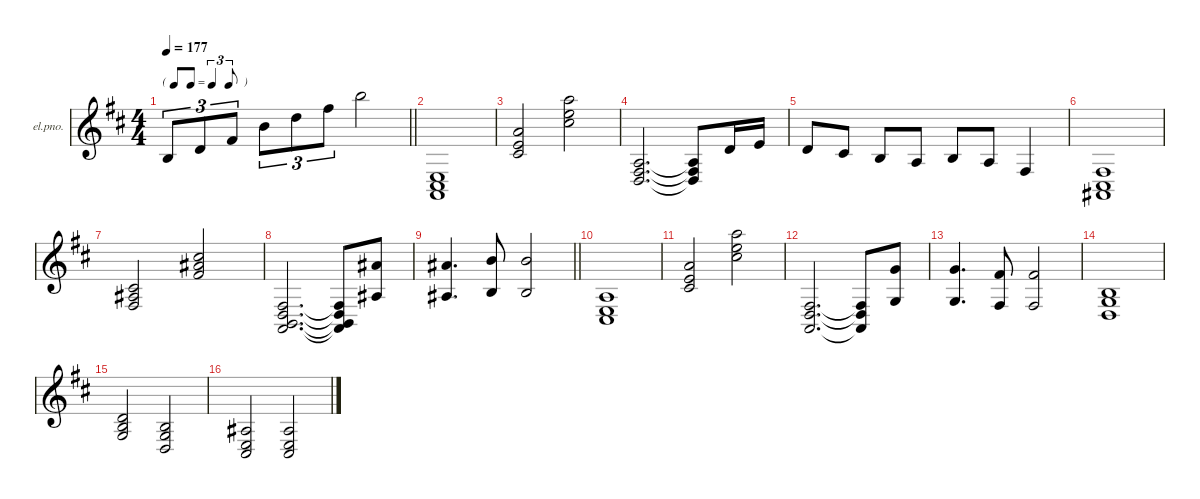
\hideDynamics
\bracketExtendMode nobrackets
\firstSystemTrackNameOrientation horizontal
\otherSystemsTrackNameOrientation horizontal
\track ("Kb. Sop" "el.pno.") {instrument electricgrandpiano}
\staff {score}
\tuning (E4 B3 G3 D3 A2 E2 B1)
\ts (4 4)
\tf triplet8th
\tempo 177
\clef g2
\barLineRight lightlight
\ks bminor
0.2{acc forcenatural}.8{tu (3 2) dy f} 3.2{acc forcenatural}.8{tu (3 2)} 2.1{acc #}.8{tu (3 2)} 7.1{acc forcenatural}.8{tu (3 2)} 10.1{acc forcenatural}.8{tu (3 2)} 14.1{acc #}.8{tu (3 2)} 19.1{acc forcenatural}.2 |
(2.4{acc forcenatural} 4.5{acc #} 5.6{acc forcenatural}).1 |
(0.1{acc forcenatural} 2.2{acc #} 14.3{acc forcenatural}).2{bd 240} (9.1{acc #} 17.2{acc forcenatural} 26.3{acc forcenatural}).2{bd 240} |
(2.3{acc forcenatural} 4.4{acc #} 5.5{acc forcenatural}).2{d} (2.3{t acc forcenatural} 4.4{t acc #} 5.5{t acc forcenatural}).8 3.2{acc forcenatural}.16 0.1{acc forcenatural}.16 |
3.2{acc forcenatural}.8 2.2{acc #}.8 0.2{acc forcenatural}.8 2.3{acc forcenatural}.8 0.2{acc forcenatural}.8 2.3{acc forcenatural}.8 4.4{acc #}.4 |
(4.4{acc #} 4.5{acc #} 6.6{acc #}).1 |
(2.2{acc #} 3.3{acc #} 4.4{acc #}).2{bd 240} (2.1{acc #} 11.2{acc #} 18.3{acc #}).2{bd 240} |
(4.4{acc #} 5.5{acc forcenatural} 7.6{acc forcenatural} 10.7{acc forcenatural}).2{d} (4.4{t acc #} 5.5{t acc forcenatural} 7.6{t acc forcenatural} 10.7{t acc forcenatural}).8 (6.1{acc #} 3.3{acc #}).8 |
\barLineRight lightlight
(6.1{acc #} 3.3{acc #}).4{d} (7.1{acc forcenatural} 0.2{acc forcenatural}).8 (7.1{acc forcenatural} 0.2{acc forcenatural}).2 |
(2.3{acc forcenatural} 2.4{acc forcenatural} 4.5{acc #}).1 |
(0.1{acc forcenatural} 2.2{acc #} 14.3{acc forcenatural}).2{bd 240} (9.1{acc #} 17.2{acc forcenatural} 26.3{acc forcenatural}).2{bd 240} |
(4.4{acc #} 5.5{acc forcenatural} 5.6{acc forcenatural}).2{d} (4.4{t acc #} 5.5{t acc forcenatural} 5.6{t acc forcenatural}).8 (3.1{acc forcenatural} 0.3{acc forcenatural}).8 |
(3.1{acc forcenatural} 0.3{acc forcenatural}).4{d} (2.1{acc #} 4.4{acc #}).8 (2.1{acc #} 4.4{acc #}).2 |
(0.2{acc forcenatural} 0.3{acc forcenatural} 0.4{acc forcenatural}).1 |
(0.2{acc forcenatural} 0.3{acc forcenatural} 12.4{acc forcenatural}).2{bd 240} (0.2{acc forcenatural} 0.3{acc forcenatural} 0.4{acc forcenatural}).2{bd 240} |
(3.3{acc #} 2.4{acc forcenatural} 4.5{acc #}).2 (3.3{acc #} 2.4{acc forcenatural} 4.5{acc #}).2
